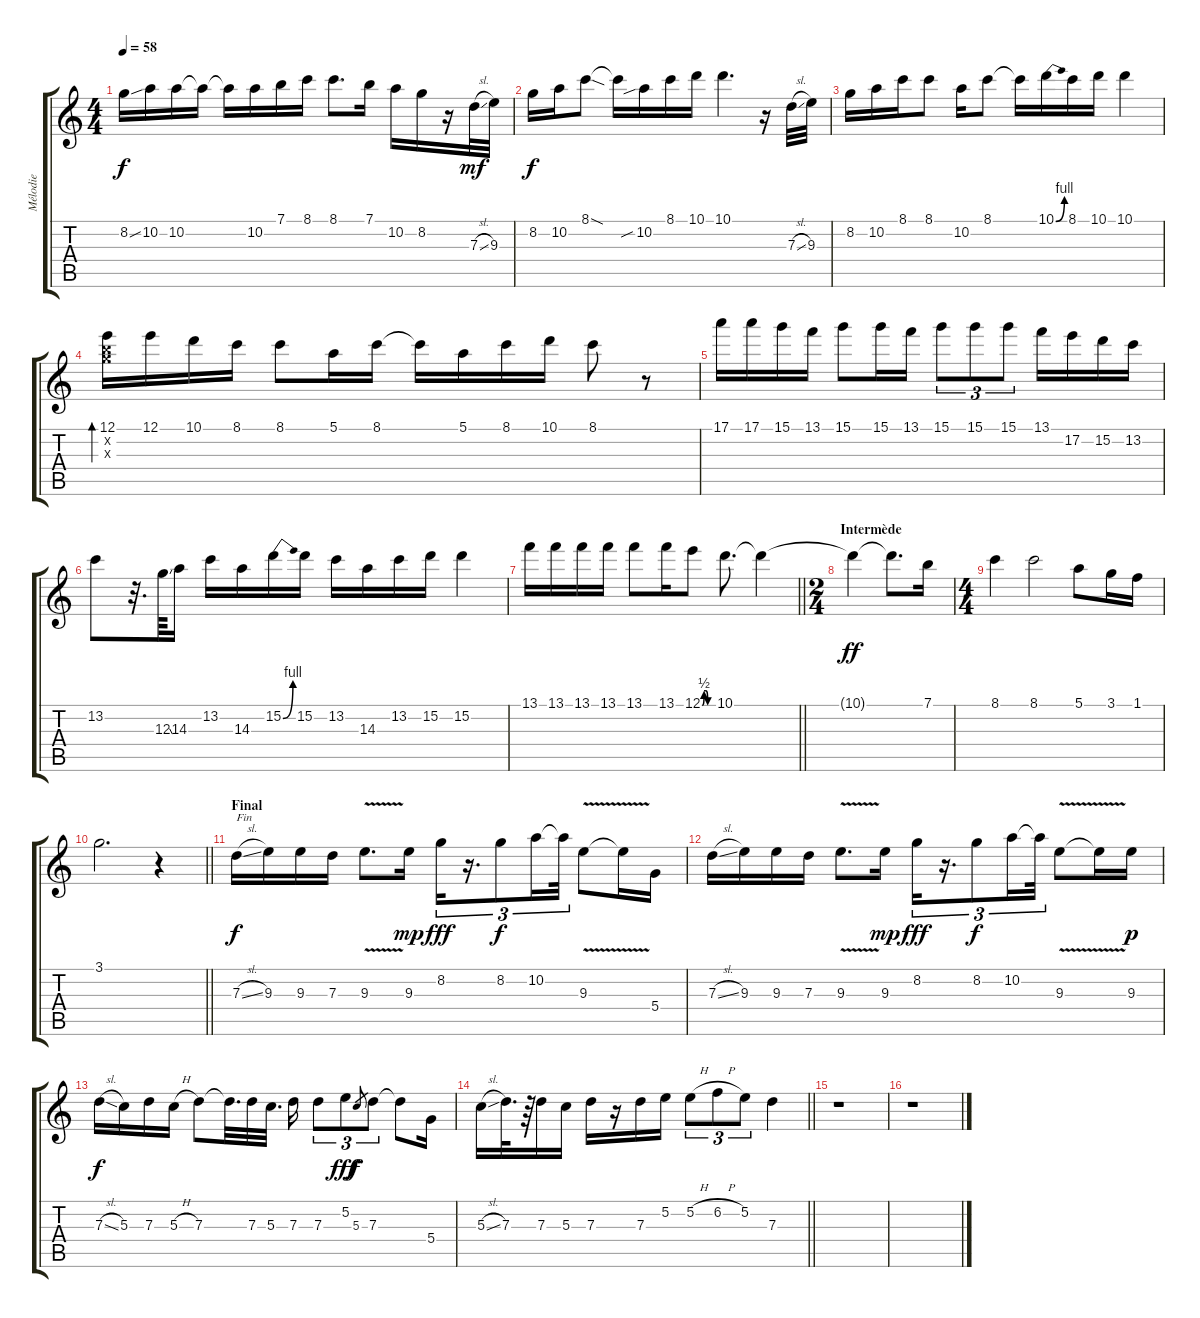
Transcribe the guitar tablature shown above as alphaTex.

\track ("Mélodie" "Mélodie") {instrument electricguitarjazz}
\staff {score tabs}
\tuning (E4 B3 G3 D3 A2 E2) {hide}
\ts (4 4)
\tempo 58
\clef g2
\ks c
8.2{ss}.16{dy f} 10.2.16 10.2.16 10.2{t}.16 10.2{t}.16 10.2.16 7.1.16 8.1.16 8.1.8{d} 7.1.16 10.2.16 8.2.16 r.16 7.3{sl}.32{dy mf} 9.3.32 |
8.2.16{dy f} 10.2.16 8.1{sod}.8 8.1{t}.16 10.2{sib}.16 8.1.16 10.1.16 10.1.4{d} r.16 7.3{sl}.32 9.3.32 |
8.2.16 10.2.16 8.1.16 8.1.8 10.2.16 8.1.8 8.1{t}.16 10.1{be (bend 0 0 60 4)}.16 8.1.16 10.1.16 10.1.4 |
(12.1 12.2{x} 12.3{x}).16{bd 120} 12.1.16 10.1.16 8.1.16 8.1.8 5.1.16 8.1.16 8.1{t}.16 5.1.16 8.1.16 10.1.16 8.1.8 r.8 |
17.1.16 17.1.16 15.1.16 13.1.16 15.1.8 15.1.16 13.1.16 15.1.8{tu (3 2)} 15.1.8{tu (3 2)} 15.1.8{tu (3 2)} 13.1.16 17.2.16 15.2.16 13.2.16 |
13.2.8 r.32{d} 12.3{ss}.64 14.3.16 13.2.16 14.3.16 15.2{be (bend 0 0 60 4)}.16 15.2.16 13.2.16 14.3.16 13.2.16 15.2.16 15.2.4 |
\barLineRight lightlight
13.1.16 13.1.16 13.1.16 13.1.16 13.1.8 13.1.16 12.1{be (custom 0 0 10 2 20 2 30 0 60 0)}.8 10.1.8{d} 10.1{t}.4 |
\ts (2 4)
\section ("" "Intermède")
10.1{t}.4{dy ff} 10.1{t}.8{d} 7.1.16 |
\ts (4 4)
8.1.4 8.1.2 5.1.8 3.1.16 1.1.16 |
\barLineRight lightlight
3.1.2{d} r.4 |
\section ("" "Final")
7.3{sl}.16{txt "Fin" dy f} 9.3.16 9.3.16 7.3.16 9.3{v}.8{d} 9.3.16{dy mp} 8.2.16{tu (3 2) dy fff} r.16{d tu (3 2)} 8.2.8{tu (3 2) dy f} 10.2.16{tu (3 2)} 10.2{t}.32{tu (3 2)} 9.3{v}.8 9.3{t}.16 5.4.16 |
7.3{sl}.16 9.3.16 9.3.16 7.3.16 9.3{v}.8{d} 9.3.16{dy mp} 8.2.16{tu (3 2) dy fff} r.16{d tu (3 2)} 8.2.8{tu (3 2) dy f} 10.2.16{tu (3 2)} 10.2{t}.32{tu (3 2)} 9.3{v}.8 9.3{t}.16 9.3.16{dy p} |
7.3{sl}.16{dy f} 5.3.16 7.3.16 5.3{h}.16 7.3.8 7.3{t}.32{d} 7.3.32 5.3.32{d} 7.3.16 7.3.8{tu (3 2)} 5.2.8{tu (3 2) dy fff} 5.3.8{gr dy f} 7.3.8{tu (3 2)} 7.3{t}.8 5.4.16 |
\barLineRight lightlight
5.3{sl}.16 7.3.32{d} r.64 7.3.16 5.3.16 7.3.16 r.16 7.3.16 5.2.16 5.2{h}.8{tu (3 2)} 6.2{h}.8{tu (3 2)} 5.2.8{tu (3 2)} 7.3.4 |
r.1 |
r.1
